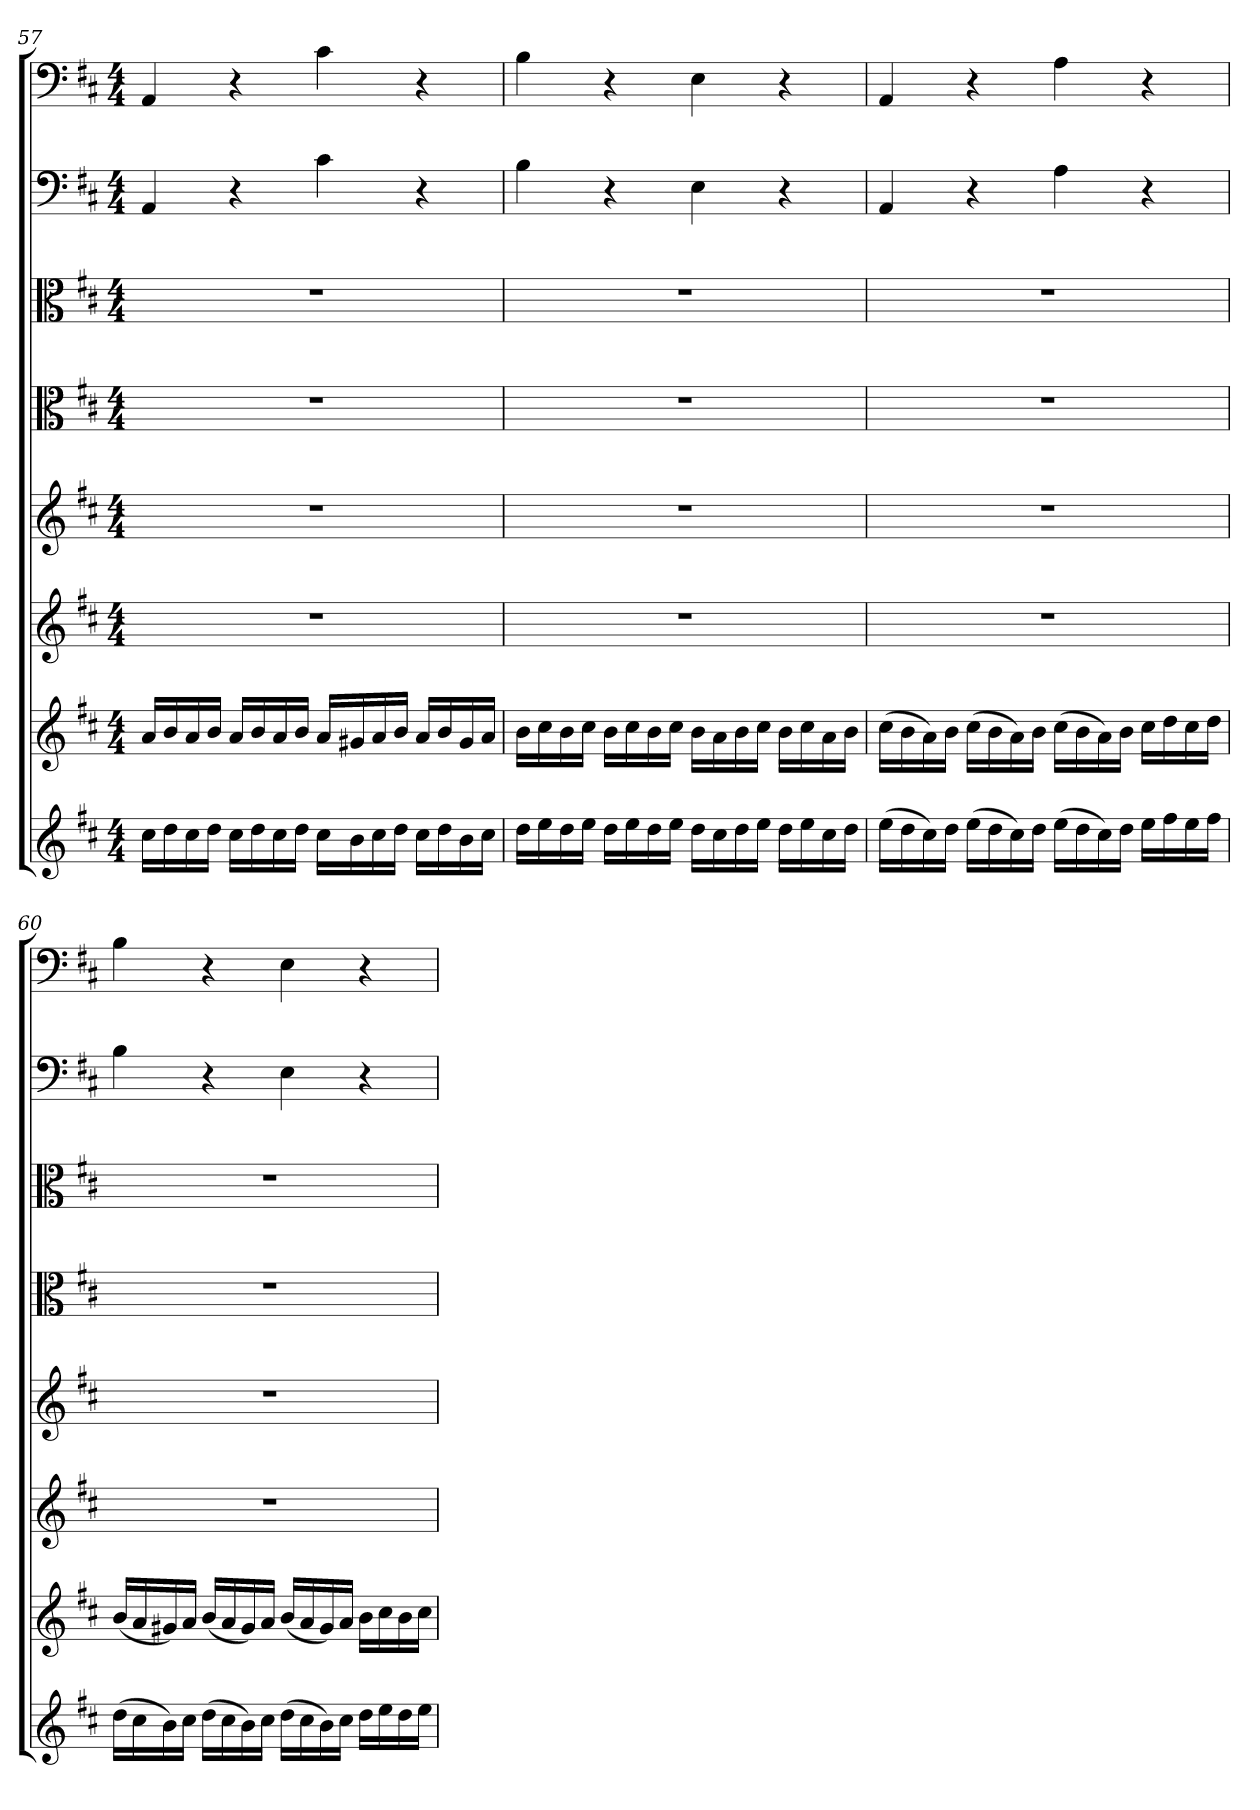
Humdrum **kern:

**kern	**kern	**kern	**kern	**kern	**kern	**kern	**kern
*part8	*part7	*part6	*part5	*part4	*part3	*part2	*part1
*staff8	*staff7	*staff6	*staff5	*staff4	*staff3	*staff2	*staff1
*clefG2	*clefG2	*clefG2	*clefG2	*clefC3	*clefC3	*clefF4	*clefF4
*k[f#c#]	*k[f#c#]	*k[f#c#]	*k[f#c#]	*k[f#c#]	*k[f#c#]	*k[f#c#]	*k[f#c#]
*D:	*D:	*D:	*D:	*D:	*D:	*D:	*D:
*M4/4	*M4/4	*M4/4	*M4/4	*M4/4	*M4/4	*M4/4	*M4/4
=57	=57	=57	=57	=57	=57	=57	=57
16cc#\LL	16a/LL	1r	1r	1r	1r	4AA/	4AA/
16dd\	16b/	.	.	.	.	.	.
16cc#\	16a/	.	.	.	.	.	.
16dd\JJ	16b/JJ	.	.	.	.	.	.
16cc#\LL	16a/LL	.	.	.	.	4r	4r
16dd\	16b/	.	.	.	.	.	.
16cc#\	16a/	.	.	.	.	.	.
16dd\JJ	16b/JJ	.	.	.	.	.	.
16cc#\LL	16a/LL	.	.	.	.	4c#\	4c#\
16b\	16g#X/	.	.	.	.	.	.
16cc#\	16a/	.	.	.	.	.	.
16dd\JJ	16b/JJ	.	.	.	.	.	.
16cc#\LL	16a/LL	.	.	.	.	4r	4r
16dd\	16b/	.	.	.	.	.	.
16b\	16g#/	.	.	.	.	.	.
16cc#\JJ	16a/JJ	.	.	.	.	.	.
=58	=58	=58	=58	=58	=58	=58	=58
16dd\LL	16b\LL	1r	1r	1r	1r	4B\	4B\
16ee\	16cc#\	.	.	.	.	.	.
16dd\	16b\	.	.	.	.	.	.
16ee\JJ	16cc#\JJ	.	.	.	.	.	.
16dd\LL	16b\LL	.	.	.	.	4r	4r
16ee\	16cc#\	.	.	.	.	.	.
16dd\	16b\	.	.	.	.	.	.
16ee\JJ	16cc#\JJ	.	.	.	.	.	.
16dd\LL	16b\LL	.	.	.	.	4E\	4E\
16cc#\	16a\	.	.	.	.	.	.
16dd\	16b\	.	.	.	.	.	.
16ee\JJ	16cc#\JJ	.	.	.	.	.	.
16dd\LL	16b\LL	.	.	.	.	4r	4r
16ee\	16cc#\	.	.	.	.	.	.
16cc#\	16a\	.	.	.	.	.	.
16dd\JJ	16b\JJ	.	.	.	.	.	.
=59	=59	=59	=59	=59	=59	=59	=59
(16ee\LL	(16cc#\LL	1r	1r	1r	1r	4AA/	4AA/
16dd\	16b\	.	.	.	.	.	.
16cc#\)	16a\)	.	.	.	.	.	.
16dd\JJ	16b\JJ	.	.	.	.	.	.
(16ee\LL	(16cc#\LL	.	.	.	.	4r	4r
16dd\	16b\	.	.	.	.	.	.
16cc#\)	16a\)	.	.	.	.	.	.
16dd\JJ	16b\JJ	.	.	.	.	.	.
(16ee\LL	(16cc#\LL	.	.	.	.	4A\	4A\
16dd\	16b\	.	.	.	.	.	.
16cc#\)	16a\)	.	.	.	.	.	.
16dd\JJ	16b\JJ	.	.	.	.	.	.
16ee\LL	16cc#\LL	.	.	.	.	4r	4r
16ff#\	16dd\	.	.	.	.	.	.
16ee\	16cc#\	.	.	.	.	.	.
16ff#\JJ	16dd\JJ	.	.	.	.	.	.
=60	=60	=60	=60	=60	=60	=60	=60
(16dd\LL	(16b/LL	1r	1r	1r	1r	4B\	4B\
16cc#\	16a/	.	.	.	.	.	.
16b\)	16g#X/)	.	.	.	.	.	.
16cc#\JJ	16a/JJ	.	.	.	.	.	.
(16dd\LL	(16b/LL	.	.	.	.	4r	4r
16cc#\	16a/	.	.	.	.	.	.
16b\)	16g#/)	.	.	.	.	.	.
16cc#\JJ	16a/JJ	.	.	.	.	.	.
(16dd\LL	(16b/LL	.	.	.	.	4E\	4E\
16cc#\	16a/	.	.	.	.	.	.
16b\)	16g#/)	.	.	.	.	.	.
16cc#\JJ	16a/JJ	.	.	.	.	.	.
16dd\LL	16b\LL	.	.	.	.	4r	4r
16ee\	16cc#\	.	.	.	.	.	.
16dd\	16b\	.	.	.	.	.	.
16ee\JJ	16cc#\JJ	.	.	.	.	.	.
=	=	=	=	=	=	=	=
*-	*-	*-	*-	*-	*-	*-	*-
